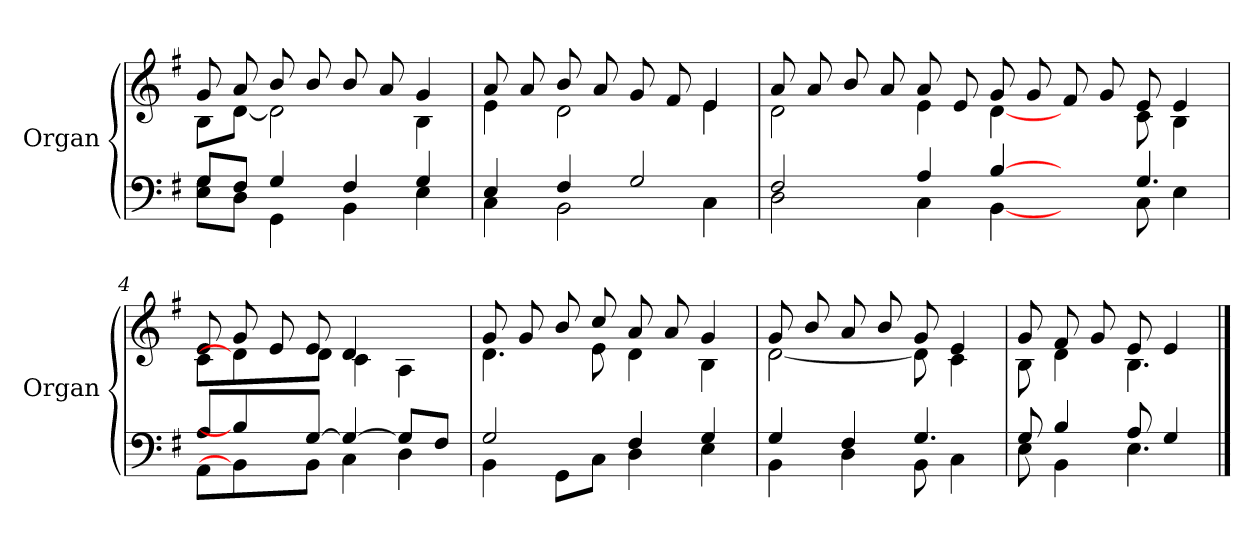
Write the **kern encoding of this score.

**kern	**kern
*part1	*part1
*staff2	*staff1
*I"Organ	*
*I'Organ	*
*clefF4	*clefG2
*k[f#]	*k[f#]
=1	=1
*^	*^
8G/L	8E\ 8G\L	8g/	8B\L
8F#/J	8D\J	8a/	[<8d\J
4G/	4GG\	8b/	2d\]
.	.	8b/	.
4F#/	4BB\	8b/	.
.	.	8a/	.
4G/	4E\	4g/	4B\
=2	=2	=2	=2
4E/	4C\	8a/	4e\
.	.	8a/	.
4F#/	2BB\	8b/	2d\
.	.	8a/	.
2G/	.	8g/	.
.	.	8f#/	.
.	4C\	4e/	4e\
=3	=3	=3	=3
2F#/	2D\	8a/	2d\
.	.	8a/	.
.	.	8b/	.
.	.	8a/	.
4A/	4C\	8a/	4e\
.	.	8e/	.
[4B/	[4BB\	8g/	[4d\
.	.	8g/	.
4ryy	4ryy	8f#/	4ryy
.	.	8g/	.
4.G/	8C\	8e/	8c\
.	4E\	4e/	4B\
=4	=4	=4	=4
8A/L	8AA\L	8e/	8c\L
4B/]	4BB\]	8g/	4d\]
.	.	8e/	.
[>8G/J	8BB\J	8e/	8d\J
4G/_>	4C\	4d/	4c\
8G/L]	4D\	4ryy	4A\
8F#/J	.	.	.
=5	=5	=5	=5
2G/	4BB\	8g/	4.d\
.	.	8g/	.
.	8GG\L	8b/	.
.	8C\J	8cc/	8e\
4F#/	4D\	8a/	4d\
.	.	8a/	.
4G/	4E\	4g/	4B\
=6	=6	=6	=6
4G/	4BB\	8g/	[<2d\
.	.	8b/	.
4F#/	4D\	8a/	.
.	.	8b/	.
4.G/	8BB\	8g/	8d\]
.	4C\	4e/	4c\
=7	=7	=7	=7
8G/	8E\	8g/	8B\
4B/	4BB\	8f#/	4d\
.	.	8g/	.
8A/	4.E\	8e/	4.B\
4G/	.	4e/	.
*v	*v	*	*
*	*v	*v
==	==
*-	*-
